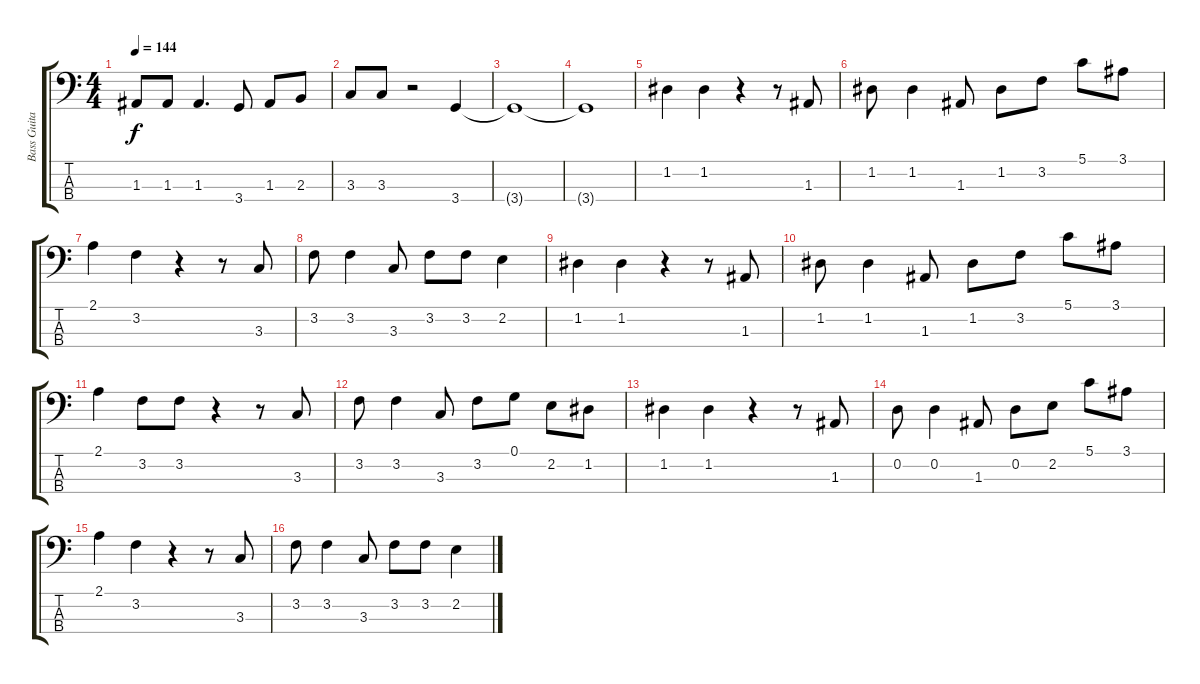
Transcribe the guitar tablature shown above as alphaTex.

\track ("Bass Guitar         " "Bass Guita") {instrument electricbassfinger}
\staff {score tabs}
\tuning (G2 D2 A1 E1) {hide}
\ts (4 4)
\tempo 144
\clef f4
\ks c
1.3{t}.8{dy f} 1.3.8 1.3.4{d} 3.4.8 1.3.8 2.3.8 |
3.3.8 3.3.8 r.2 3.4.4 |
3.4{t}.1 |
3.4{t}.1 |
1.2.4 1.2.4 r.4 r.8 1.3.8 |
1.2.8 1.2.4 1.3.8 1.2.8 3.2.8 5.1.8 3.1.8 |
2.1.4 3.2.4 r.4 r.8 3.3.8 |
3.2.8 3.2.4 3.3.8 3.2.8 3.2.8 2.2.4 |
1.2.4 1.2.4 r.4 r.8 1.3.8 |
1.2.8 1.2.4 1.3.8 1.2.8 3.2.8 5.1.8 3.1.8 |
2.1.4 3.2.8 3.2.8 r.4 r.8 3.3.8 |
3.2.8 3.2.4 3.3.8 3.2.8 0.1.8 2.2.8 1.2.8 |
1.2.4 1.2.4 r.4 r.8 1.3.8 |
0.2.8 0.2.4 1.3.8 0.2.8 2.2.8 5.1.8 3.1.8 |
2.1.4 3.2.4 r.4 r.8 3.3.8 |
3.2.8 3.2.4 3.3.8 3.2.8 3.2.8 2.2.4
